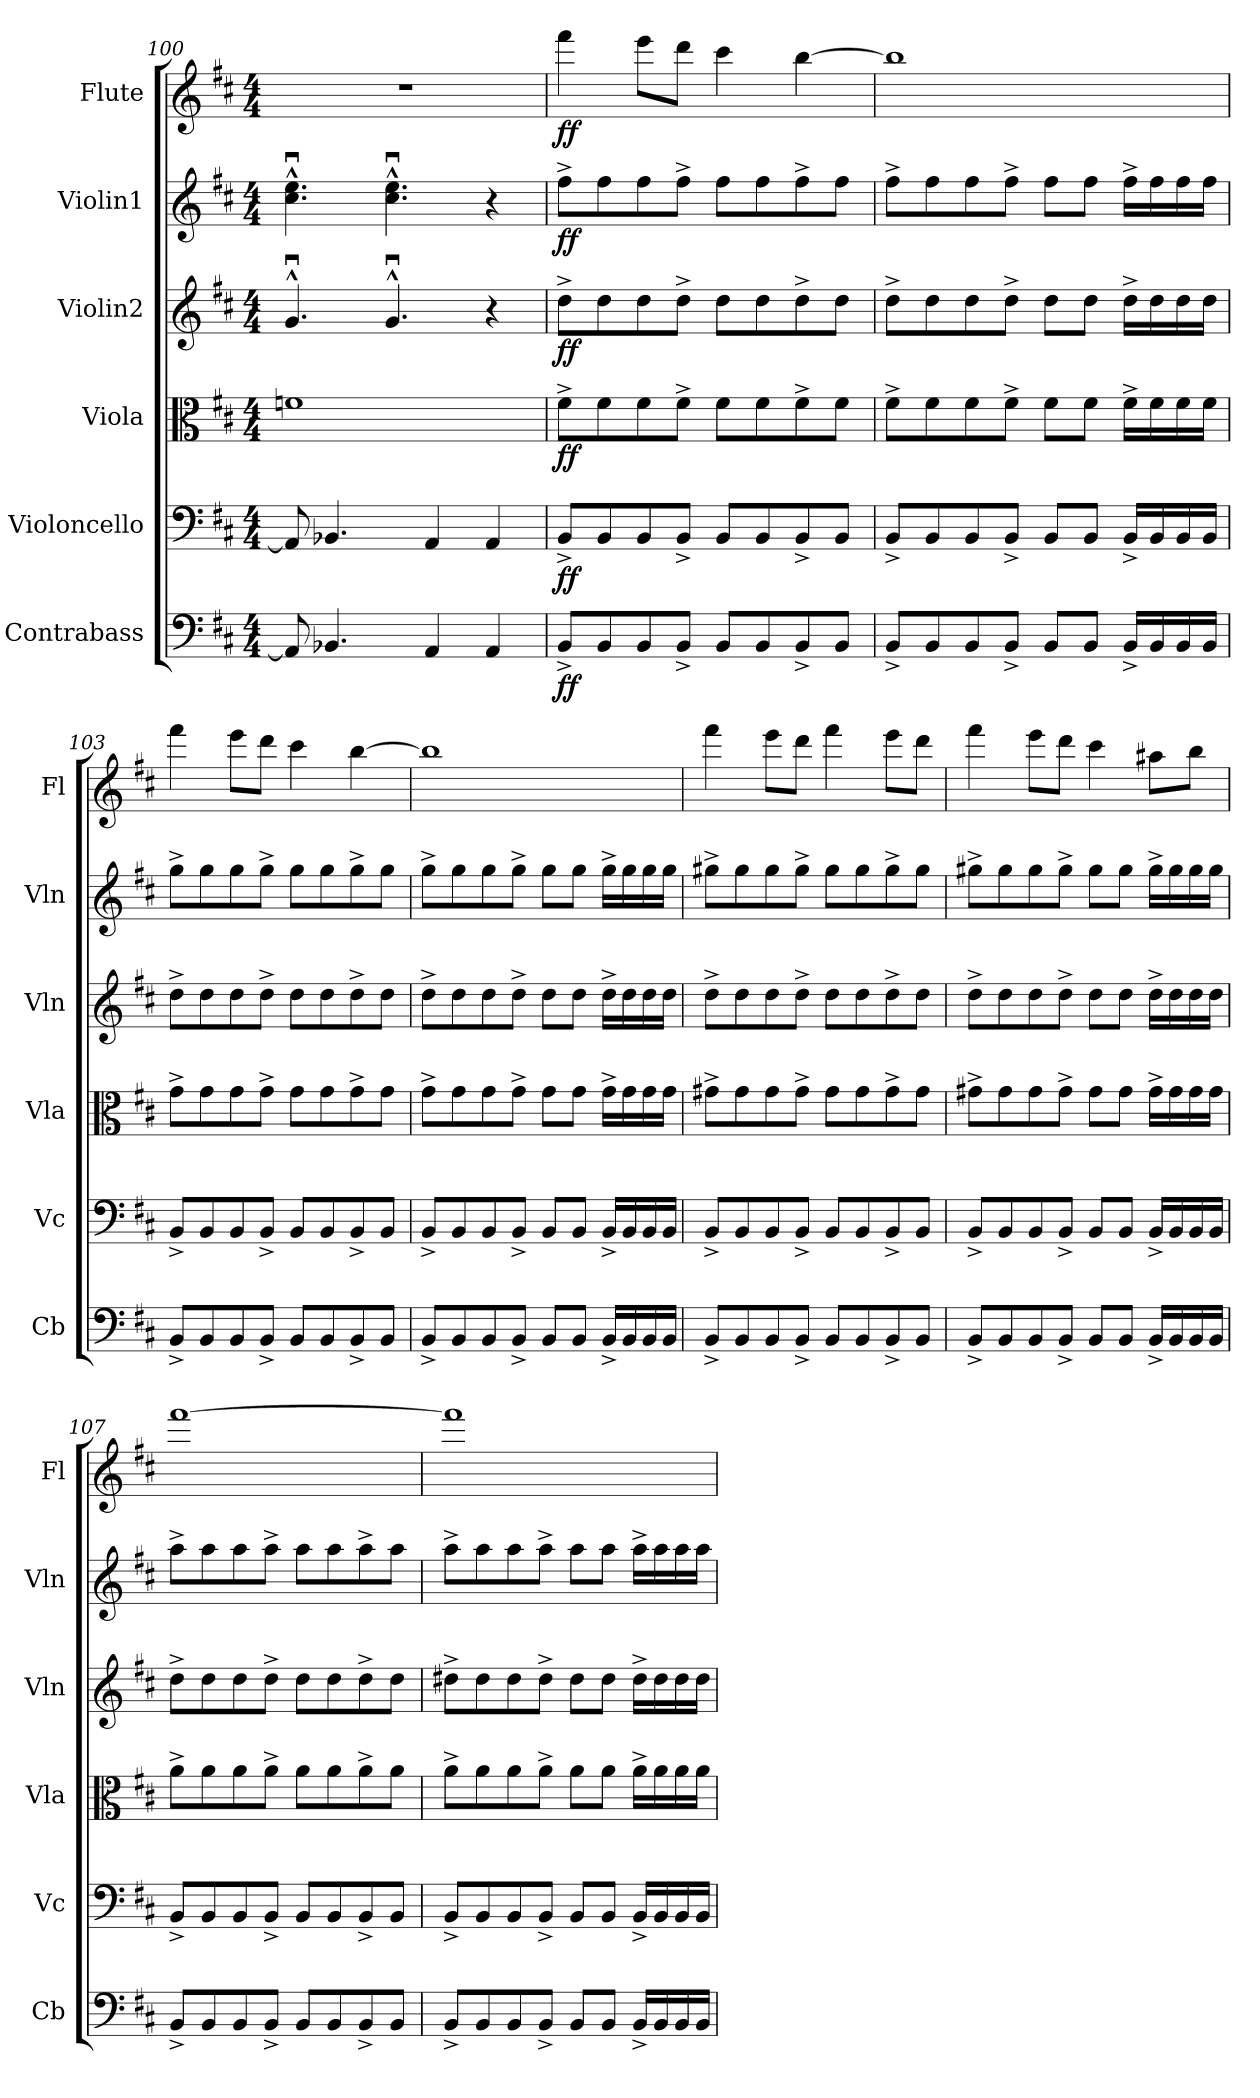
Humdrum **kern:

**kern	**dynam	**kern	**dynam	**kern	**dynam	**kern	**dynam	**kern	**dynam	**kern	**dynam
*part6	*part6	*part5	*part5	*part4	*part4	*part3	*part3	*part2	*part2	*part1	*part1
*staff6	*staff6	*staff5	*staff5	*staff4	*staff4	*staff3	*staff3	*staff2	*staff2	*staff1	*staff1
*I"Contrabass	*	*I"Violoncello	*	*I"Viola	*	*I"Violin2	*	*I"Violin1	*	*I"Flute	*
*I'Cb	*	*I'Vc	*	*I'Vla	*	*I'Vln	*	*I'Vln	*	*I'Fl	*
*clefF4	*	*clefF4	*	*clefC3	*	*clefG2	*	*clefG2	*	*clefG2	*
*ITrd7c12	*	*	*	*	*	*	*	*	*	*	*
*k[f#c#]	*	*k[f#c#]	*	*k[f#c#]	*	*k[f#c#]	*	*k[f#c#]	*	*k[f#c#]	*
*M4/4	*	*M4/4	*	*M4/4	*	*M4/4	*	*M4/4	*	*M4/4	*
=100	=100	=100	=100	=100	=100	=100	=100	=100	=100	=100	=100
8AAA/]	.	8AA/]	.	1fn	.	4.gu^^/	.	4.cc#\u^^ 4.ee\u^^	.	1r	.
4.BBB-X/	.	4.BB-X/	.	.	.	.	.	.	.	.	.
.	.	.	.	.	.	4.gu^^/	.	4.cc#\u^^ 4.ee\u^^	.	.	.
4AAA/	.	4AA/	.	.	.	.	.	.	.	.	.
4AAA/	.	4AA/	.	.	.	4r	.	4r	.	.	.
=101	=101	=101	=101	=101	=101	=101	=101	=101	=101	=101	=101
!	!LO:DY:b	!	!LO:DY:b	!	!LO:DY:b	!	!LO:DY:b	!	!LO:DY:b	!	!LO:DY:b
8BBB^/L	ff	8BB^/L	ff	8f#^\L	ff	8dd^\L	ff	8ff#^\L	ff	4fff#\	ff
8BBB/	.	8BB/	.	8f#\	.	8dd\	.	8ff#\	.	.	.
8BBB/	.	8BB/	.	8f#\	.	8dd\	.	8ff#\	.	8eee\L	.
8BBB^/J	.	8BB^/J	.	8f#^\J	.	8dd^\J	.	8ff#^\J	.	8ddd\J	.
8BBB/L	.	8BB/L	.	8f#\L	.	8dd\L	.	8ff#\L	.	4ccc#\	.
8BBB/	.	8BB/	.	8f#\	.	8dd\	.	8ff#\	.	.	.
8BBB^/	.	8BB^/	.	8f#^\	.	8dd^\	.	8ff#^\	.	[4bb\	.
8BBB/J	.	8BB/J	.	8f#\J	.	8dd\J	.	8ff#\J	.	.	.
=102	=102	=102	=102	=102	=102	=102	=102	=102	=102	=102	=102
8BBB^/L	.	8BB^/L	.	8f#^\L	.	8dd^\L	.	8ff#^\L	.	1bb]	.
8BBB/	.	8BB/	.	8f#\	.	8dd\	.	8ff#\	.	.	.
8BBB/	.	8BB/	.	8f#\	.	8dd\	.	8ff#\	.	.	.
8BBB^/J	.	8BB^/J	.	8f#^\J	.	8dd^\J	.	8ff#^\J	.	.	.
8BBB/L	.	8BB/L	.	8f#\L	.	8dd\L	.	8ff#\L	.	.	.
8BBB/J	.	8BB/J	.	8f#\J	.	8dd\J	.	8ff#\J	.	.	.
16BBB^/LL	.	16BB^/LL	.	16f#^\LL	.	16dd^\LL	.	16ff#^\LL	.	.	.
16BBB/	.	16BB/	.	16f#\	.	16dd\	.	16ff#\	.	.	.
16BBB/	.	16BB/	.	16f#\	.	16dd\	.	16ff#\	.	.	.
16BBB/JJ	.	16BB/JJ	.	16f#\JJ	.	16dd\JJ	.	16ff#\JJ	.	.	.
!!LO:LB:g=z
=103	=103	=103	=103	=103	=103	=103	=103	=103	=103	=103	=103
8BBB^/L	.	8BB^/L	.	8g^\L	.	8dd^\L	.	8gg^\L	.	4fff#\	.
8BBB/	.	8BB/	.	8g\	.	8dd\	.	8gg\	.	.	.
8BBB/	.	8BB/	.	8g\	.	8dd\	.	8gg\	.	8eee\L	.
8BBB^/J	.	8BB^/J	.	8g^\J	.	8dd^\J	.	8gg^\J	.	8ddd\J	.
8BBB/L	.	8BB/L	.	8g\L	.	8dd\L	.	8gg\L	.	4ccc#\	.
8BBB/	.	8BB/	.	8g\	.	8dd\	.	8gg\	.	.	.
8BBB^/	.	8BB^/	.	8g^\	.	8dd^\	.	8gg^\	.	[4bb\	.
8BBB/J	.	8BB/J	.	8g\J	.	8dd\J	.	8gg\J	.	.	.
=104	=104	=104	=104	=104	=104	=104	=104	=104	=104	=104	=104
8BBB^/L	.	8BB^/L	.	8g^\L	.	8dd^\L	.	8gg^\L	.	1bb]	.
8BBB/	.	8BB/	.	8g\	.	8dd\	.	8gg\	.	.	.
8BBB/	.	8BB/	.	8g\	.	8dd\	.	8gg\	.	.	.
8BBB^/J	.	8BB^/J	.	8g^\J	.	8dd^\J	.	8gg^\J	.	.	.
8BBB/L	.	8BB/L	.	8g\L	.	8dd\L	.	8gg\L	.	.	.
8BBB/J	.	8BB/J	.	8g\J	.	8dd\J	.	8gg\J	.	.	.
16BBB^/LL	.	16BB^/LL	.	16g^\LL	.	16dd^\LL	.	16gg^\LL	.	.	.
16BBB/	.	16BB/	.	16g\	.	16dd\	.	16gg\	.	.	.
16BBB/	.	16BB/	.	16g\	.	16dd\	.	16gg\	.	.	.
16BBB/JJ	.	16BB/JJ	.	16g\JJ	.	16dd\JJ	.	16gg\JJ	.	.	.
=105	=105	=105	=105	=105	=105	=105	=105	=105	=105	=105	=105
8BBB^/L	.	8BB^/L	.	8g#X^\L	.	8dd^\L	.	8gg#X^\L	.	4fff#\	.
8BBB/	.	8BB/	.	8g#\	.	8dd\	.	8gg#\	.	.	.
8BBB/	.	8BB/	.	8g#\	.	8dd\	.	8gg#\	.	8eee\L	.
8BBB^/J	.	8BB^/J	.	8g#^\J	.	8dd^\J	.	8gg#^\J	.	8ddd\J	.
8BBB/L	.	8BB/L	.	8g#\L	.	8dd\L	.	8gg#\L	.	4fff#\	.
8BBB/	.	8BB/	.	8g#\	.	8dd\	.	8gg#\	.	.	.
8BBB^/	.	8BB^/	.	8g#^\	.	8dd^\	.	8gg#^\	.	8eee\L	.
8BBB/J	.	8BB/J	.	8g#\J	.	8dd\J	.	8gg#\J	.	8ddd\J	.
=106	=106	=106	=106	=106	=106	=106	=106	=106	=106	=106	=106
8BBB^/L	.	8BB^/L	.	8g#X^\L	.	8dd^\L	.	8gg#X^\L	.	4fff#\	.
8BBB/	.	8BB/	.	8g#\	.	8dd\	.	8gg#\	.	.	.
8BBB/	.	8BB/	.	8g#\	.	8dd\	.	8gg#\	.	8eee\L	.
8BBB^/J	.	8BB^/J	.	8g#^\J	.	8dd^\J	.	8gg#^\J	.	8ddd\J	.
8BBB/L	.	8BB/L	.	8g#\L	.	8dd\L	.	8gg#\L	.	4ccc#\	.
8BBB/J	.	8BB/J	.	8g#\J	.	8dd\J	.	8gg#\J	.	.	.
16BBB^/LL	.	16BB^/LL	.	16g#^\LL	.	16dd^\LL	.	16gg#^\LL	.	8aa#X\L	.
16BBB/	.	16BB/	.	16g#\	.	16dd\	.	16gg#\	.	.	.
16BBB/	.	16BB/	.	16g#\	.	16dd\	.	16gg#\	.	8bb\J	.
16BBB/JJ	.	16BB/JJ	.	16g#\JJ	.	16dd\JJ	.	16gg#\JJ	.	.	.
=107	=107	=107	=107	=107	=107	=107	=107	=107	=107	=107	=107
8BBB^/L	.	8BB^/L	.	8a^\L	.	8dd^\L	.	8aa^\L	.	[1fff#	.
8BBB/	.	8BB/	.	8a\	.	8dd\	.	8aa\	.	.	.
8BBB/	.	8BB/	.	8a\	.	8dd\	.	8aa\	.	.	.
8BBB^/J	.	8BB^/J	.	8a^\J	.	8dd^\J	.	8aa^\J	.	.	.
8BBB/L	.	8BB/L	.	8a\L	.	8dd\L	.	8aa\L	.	.	.
8BBB/	.	8BB/	.	8a\	.	8dd\	.	8aa\	.	.	.
8BBB^/	.	8BB^/	.	8a^\	.	8dd^\	.	8aa^\	.	.	.
8BBB/J	.	8BB/J	.	8a\J	.	8dd\J	.	8aa\J	.	.	.
=108	=108	=108	=108	=108	=108	=108	=108	=108	=108	=108	=108
8BBB^/L	.	8BB^/L	.	8a^\L	.	8dd#X^\L	.	8aa^\L	.	1fff#]	.
8BBB/	.	8BB/	.	8a\	.	8dd#\	.	8aa\	.	.	.
8BBB/	.	8BB/	.	8a\	.	8dd#\	.	8aa\	.	.	.
8BBB^/J	.	8BB^/J	.	8a^\J	.	8dd#^\J	.	8aa^\J	.	.	.
8BBB/L	.	8BB/L	.	8a\L	.	8dd#\L	.	8aa\L	.	.	.
8BBB/J	.	8BB/J	.	8a\J	.	8dd#\J	.	8aa\J	.	.	.
16BBB^/LL	.	16BB^/LL	.	16a^\LL	.	16dd#^\LL	.	16aa^\LL	.	.	.
16BBB/	.	16BB/	.	16a\	.	16dd#\	.	16aa\	.	.	.
16BBB/	.	16BB/	.	16a\	.	16dd#\	.	16aa\	.	.	.
16BBB/JJ	.	16BB/JJ	.	16a\JJ	.	16dd#\JJ	.	16aa\JJ	.	.	.
=	=	=	=	=	=	=	=	=	=	=	=
*-	*-	*-	*-	*-	*-	*-	*-	*-	*-	*-	*-
